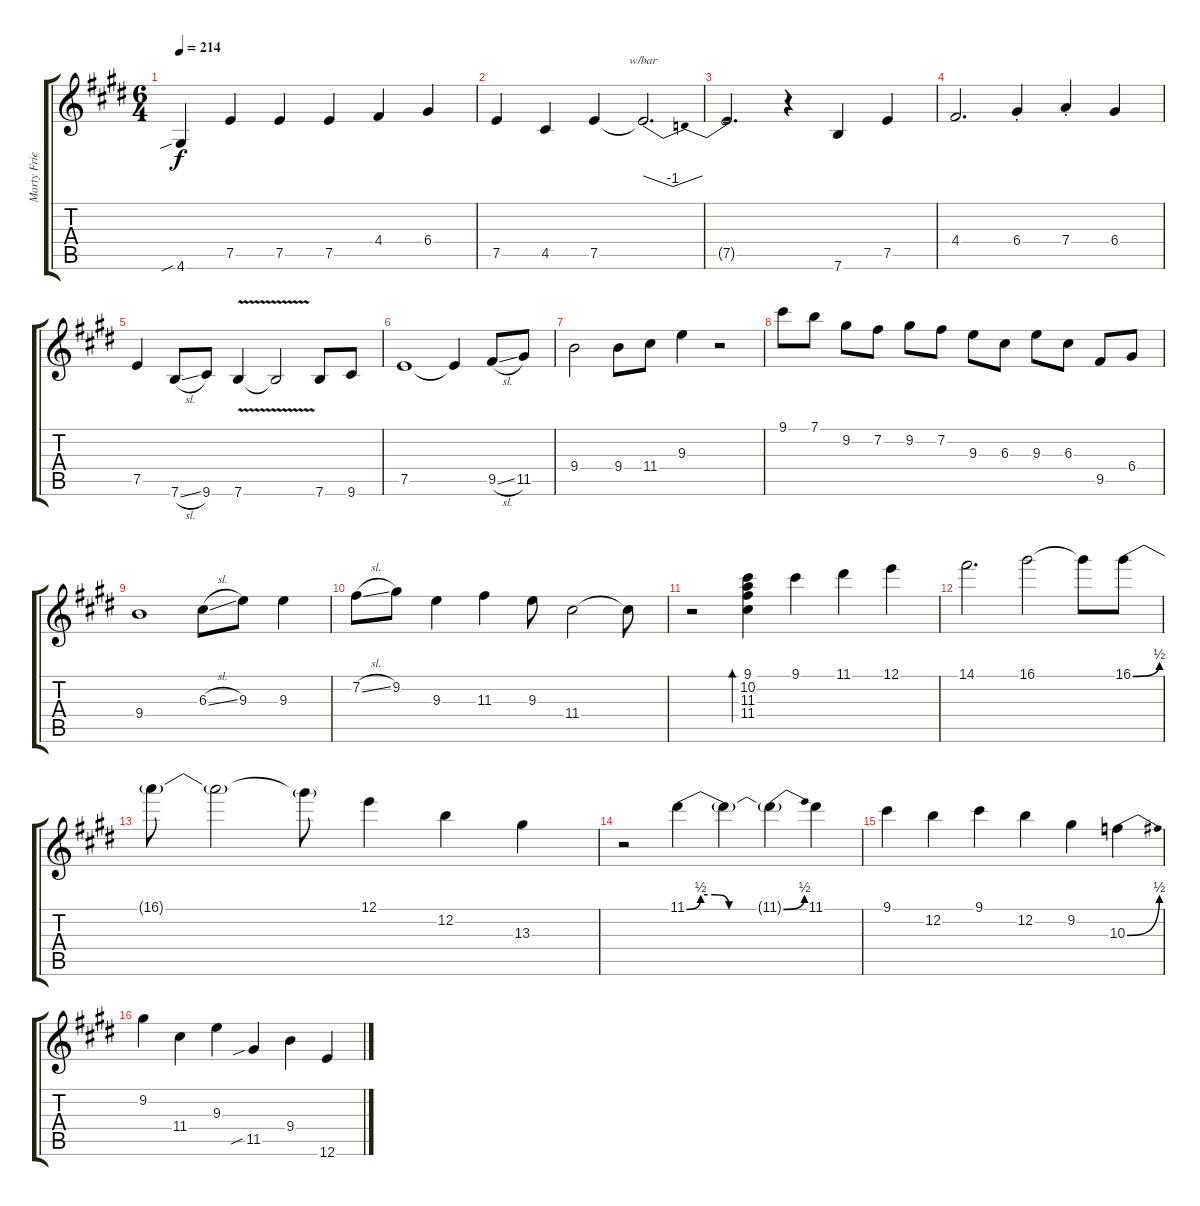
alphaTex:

\track ("Marty Friedman" "Marty Frie") {instrument acousticguitarsteel}
\staff {score tabs}
\tuning (E4 B3 G3 D3 A2 E2) {hide}
\ts (6 4)
\tempo 214
\clef g2
\ks e
4.6{sib}.4{dy f} 7.5.4 7.5.4 7.5.4 4.4.4 6.4.4 |
7.5.4 4.5.4 7.5.4 7.5{t}.2{d tbe (dip default 0 0 30 -4 60 0)} |
7.5{t}.2{d} r.4 7.6.4 7.5.4 |
4.4.2{d} 6.4{st}.4 7.4{st}.4 6.4.4 |
7.5.4 7.6{sl}.8 9.6.8 7.6{v}.4 7.6{t}.2 7.6.8 9.6.8 |
7.5.1 7.5{t}.4 9.5{sl}.8 11.5.8 |
9.4.2 9.4.8 11.4.8 9.3.4 r.2 |
9.1.8 7.1.8 9.2.8 7.2.8 9.2.8 7.2.8 9.3.8 6.3.8 9.3.8 6.3.8 9.5.8 6.4.8 |
9.4.1 6.3{sl}.8 9.3.8 9.3.4 |
7.2{sl}.8 9.2.8 9.3.4 11.3.4 9.3.8 11.4.2 11.4{t}.8 |
r.2 (9.1 10.2 11.3 11.4).4{bd 120} 9.1.4 11.1.4 12.1.4 |
14.1.2{d} 16.1.2 16.1{t}.8 16.1{be (bend 0 0 60 2)}.8 |
16.1{t}.8 16.1{t}.2 16.1{t}.8 12.1.4 12.2.4 13.3.4 |
r.2 11.1{be (custom 0 0 10 2 20 2 30 0 60 0)}.4 11.1{t}.4 11.1{be (bend 0 0 60 2) t}.4 11.1.4 |
9.1.4 12.2.4 9.1.4 12.2.4 9.2.4 10.3{be (bend 0 0 60 2)}.4 |
9.2.4 11.4.4 9.3.4 11.5{sib}.4 9.4.4 12.6.4
